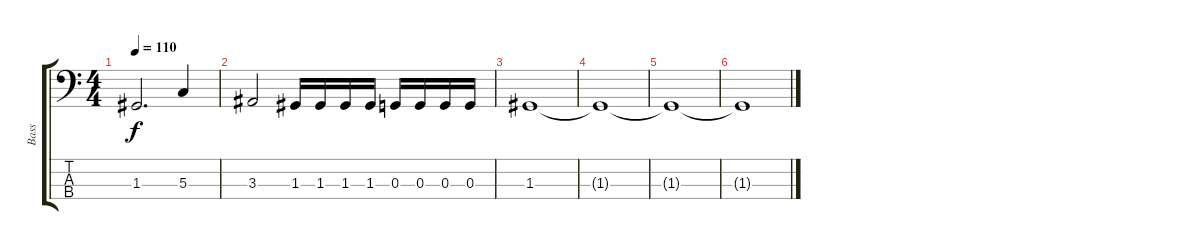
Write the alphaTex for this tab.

\track ("Bass" "Bass") {instrument electricbassfinger}
\staff {score tabs}
\tuning (F2 C2 G1 C1) {hide}
\ts (4 4)
\tempo 110
\clef f4
\ks c
1.3.2{d dy f} 5.3.4 |
3.3.2 1.3.16 1.3.16 1.3.16 1.3.16 0.3.16 0.3.16 0.3.16 0.3.16 |
1.3.1 |
1.3{t}.1 |
1.3{t}.1 |
1.3{t}.1
